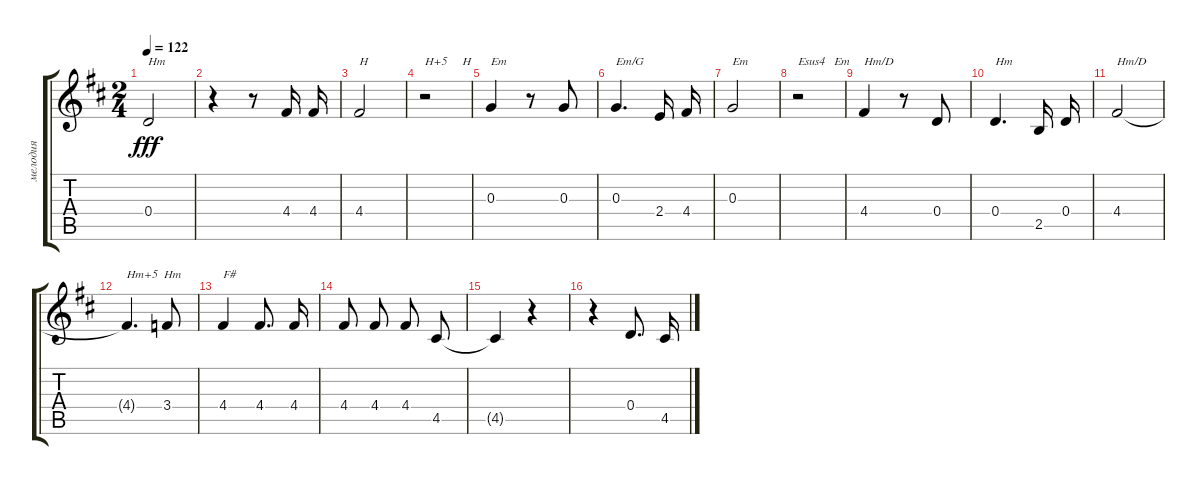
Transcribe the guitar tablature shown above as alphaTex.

\track ("мелодия" "мелодия") {instrument acousticguitarsteel}
\staff {score tabs}
\tuning (E4 B3 G3 D3 A2 E2) {hide}
\ts (2 4)
\tempo 122
\clef g2
\ks bminor
0.4.2{txt "Hm" dy fff} |
r.4 r.8 4.4.16{beam split} 4.4.16 |
4.4.2{txt "H"} |
r.2{txt "H+5     H"} |
0.3.4{txt "Em"} r.8 0.3.8 |
0.3.4{d txt "Em/G"} 2.4.16{beam split} 4.4.16 |
0.3.2{txt "Em"} |
r.2{txt "Esus4   Em"} |
4.4.4{txt "Hm/D"} r.8 0.4.8 |
0.4.4{d txt "Hm"} 2.5.16{beam split} 0.4.16 |
4.4.2{txt "Hm/D"} |
4.4{t}.4{d txt "Hm+5  Hm"} 3.4.8 |
4.4.4{txt "F#"} 4.4.8{d beam split} 4.4.16 |
4.4.8{beam split} 4.4.8 4.4.8{beam split} 4.5.8 |
4.5{t}.4 r.4 |
r.4 0.4.8{d beam split} 4.5.16
